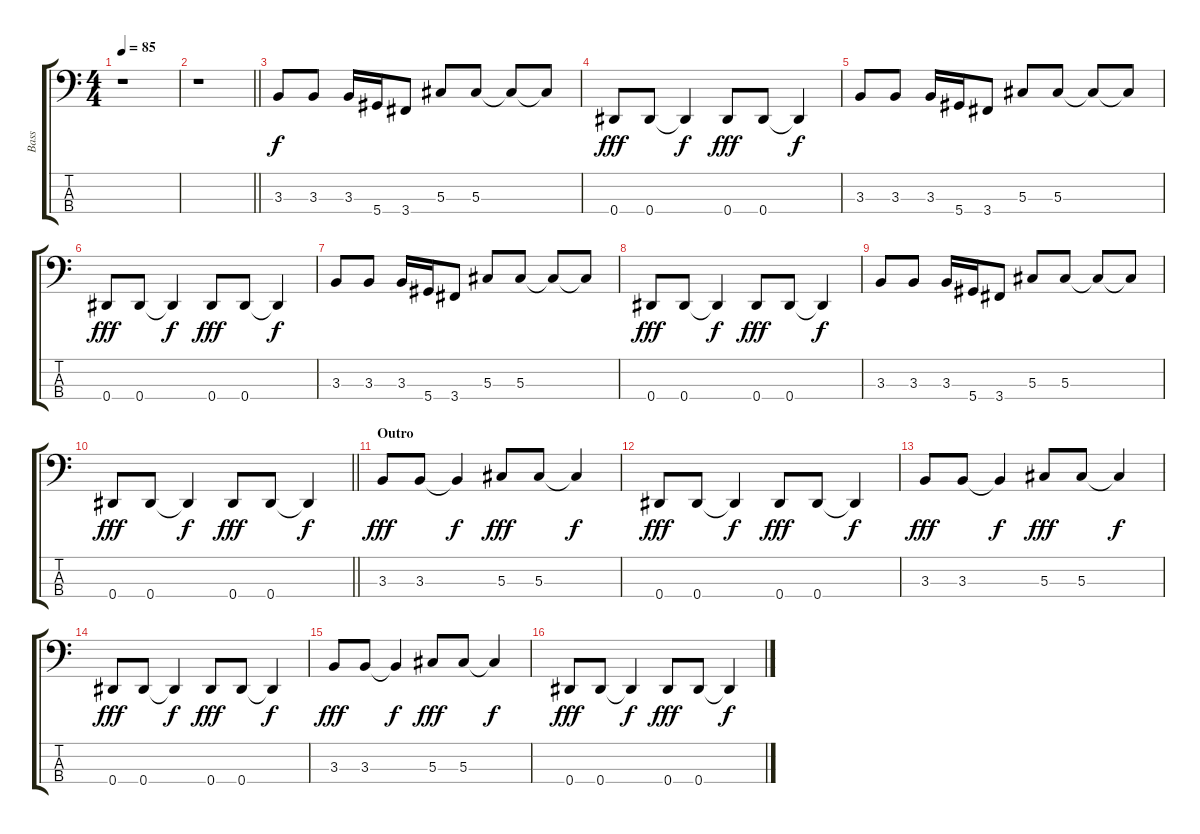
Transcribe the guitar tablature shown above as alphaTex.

\track ("Bass" "Bass") {instrument electricbassfinger}
\staff {score tabs}
\tuning (Gb2 Db2 Ab1 Eb1) {hide}
\ts (4 4)
\tempo 85
\clef f4
\ks c
r.1{dy f} |
\barLineRight lightlight
r.1 |
3.3.8 3.3.8 3.3.16 5.4.16 3.4.8 5.3.8 5.3.8 5.3{t}.8 5.3{t}.8 |
0.4.8{dy fff} 0.4.8 0.4{t}.4{dy f} 0.4.8{dy fff} 0.4.8 0.4{t}.4{dy f} |
3.3.8 3.3.8 3.3.16 5.4.16 3.4.8 5.3.8 5.3.8 5.3{t}.8 5.3{t}.8 |
0.4.8{dy fff} 0.4.8 0.4{t}.4{dy f} 0.4.8{dy fff} 0.4.8 0.4{t}.4{dy f} |
3.3.8 3.3.8 3.3.16 5.4.16 3.4.8 5.3.8 5.3.8 5.3{t}.8 5.3{t}.8 |
0.4.8{dy fff} 0.4.8 0.4{t}.4{dy f} 0.4.8{dy fff} 0.4.8 0.4{t}.4{dy f} |
3.3.8 3.3.8 3.3.16 5.4.16 3.4.8 5.3.8 5.3.8 5.3{t}.8 5.3{t}.8 |
\barLineRight lightlight
0.4.8{dy fff} 0.4.8 0.4{t}.4{dy f} 0.4.8{dy fff} 0.4.8 0.4{t}.4{dy f} |
\section ("" "Outro")
3.3.8{dy fff} 3.3.8 3.3{t}.4{dy f} 5.3.8{dy fff} 5.3.8 5.3{t}.4{dy f} |
0.4.8{dy fff} 0.4.8 0.4{t}.4{dy f} 0.4.8{dy fff} 0.4.8 0.4{t}.4{dy f} |
3.3.8{dy fff} 3.3.8 3.3{t}.4{dy f} 5.3.8{dy fff} 5.3.8 5.3{t}.4{dy f} |
0.4.8{dy fff} 0.4.8 0.4{t}.4{dy f} 0.4.8{dy fff} 0.4.8 0.4{t}.4{dy f} |
3.3.8{dy fff} 3.3.8 3.3{t}.4{dy f} 5.3.8{dy fff} 5.3.8 5.3{t}.4{dy f} |
0.4.8{dy fff} 0.4.8 0.4{t}.4{dy f} 0.4.8{dy fff} 0.4.8 0.4{t}.4{dy f}
